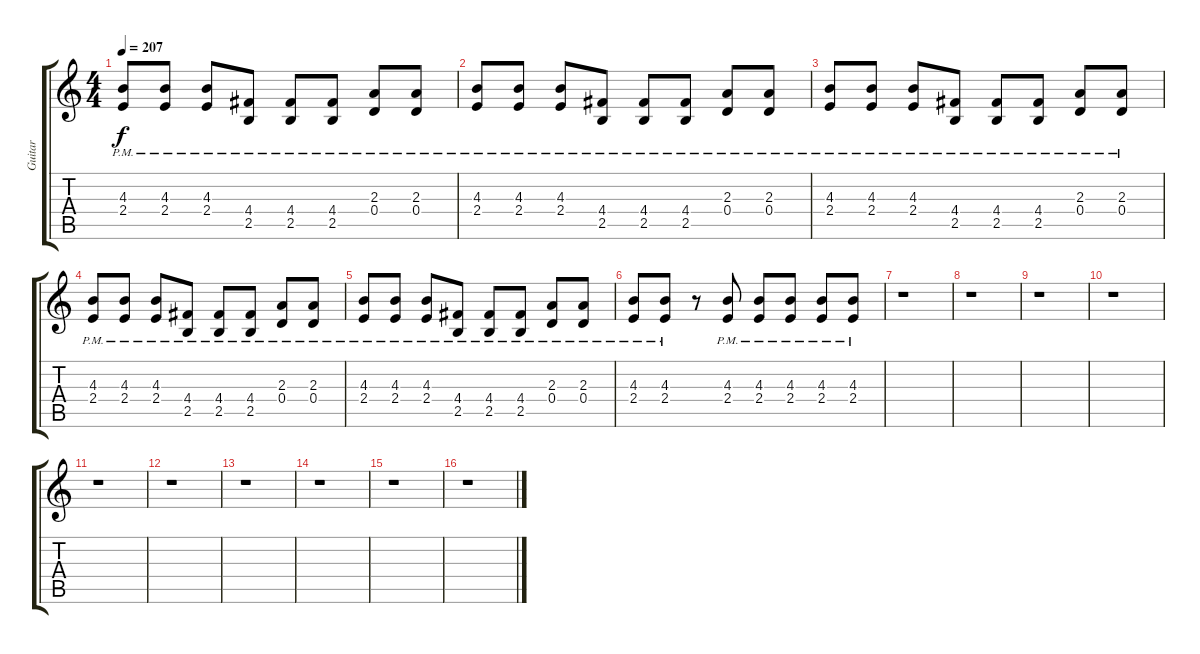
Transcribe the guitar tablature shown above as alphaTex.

\track ("Guitar" "Guitar") {instrument overdrivenguitar}
\staff {score tabs}
\tuning (E4 B3 G3 D3 A2 E2) {hide}
\ts (4 4)
\tempo 207
\clef g2
\ks c
(4.3{pm} 2.4).8{dy f} (4.3{pm} 2.4).8 (4.3{pm} 2.4).8 (4.4{pm} 2.5).8 (4.4{pm} 2.5).8 (4.4{pm} 2.5).8 (2.3{pm} 0.4).8 (2.3{pm} 0.4).8 |
(4.3{pm} 2.4).8 (4.3{pm} 2.4).8 (4.3{pm} 2.4).8 (4.4{pm} 2.5).8 (4.4{pm} 2.5).8 (4.4{pm} 2.5).8 (2.3{pm} 0.4).8 (2.3{pm} 0.4).8 |
(4.3{pm} 2.4).8 (4.3{pm} 2.4).8 (4.3{pm} 2.4).8 (4.4{pm} 2.5).8 (4.4{pm} 2.5).8 (4.4{pm} 2.5).8 (2.3{pm} 0.4).8 (2.3{pm} 0.4).8 |
(4.3{pm} 2.4).8 (4.3{pm} 2.4).8 (4.3{pm} 2.4).8 (4.4{pm} 2.5).8 (4.4{pm} 2.5).8 (4.4{pm} 2.5).8 (2.3{pm} 0.4).8 (2.3{pm} 0.4).8 |
(4.3{pm} 2.4).8 (4.3{pm} 2.4).8 (4.3{pm} 2.4).8 (4.4{pm} 2.5).8 (4.4{pm} 2.5).8 (4.4{pm} 2.5).8 (2.3{pm} 0.4).8 (2.3{pm} 0.4).8 |
(4.3{pm} 2.4).8 (4.3{pm} 2.4).8 r.8 (4.3{pm} 2.4).8 (4.3{pm} 2.4).8 (4.3{pm} 2.4).8 (4.3{pm} 2.4).8 (4.3{pm} 2.4).8 |
r.1 |
r.1 |
r.1 |
r.1 |
r.1 |
r.1 |
r.1 |
r.1 |
r.1 |
r.1
